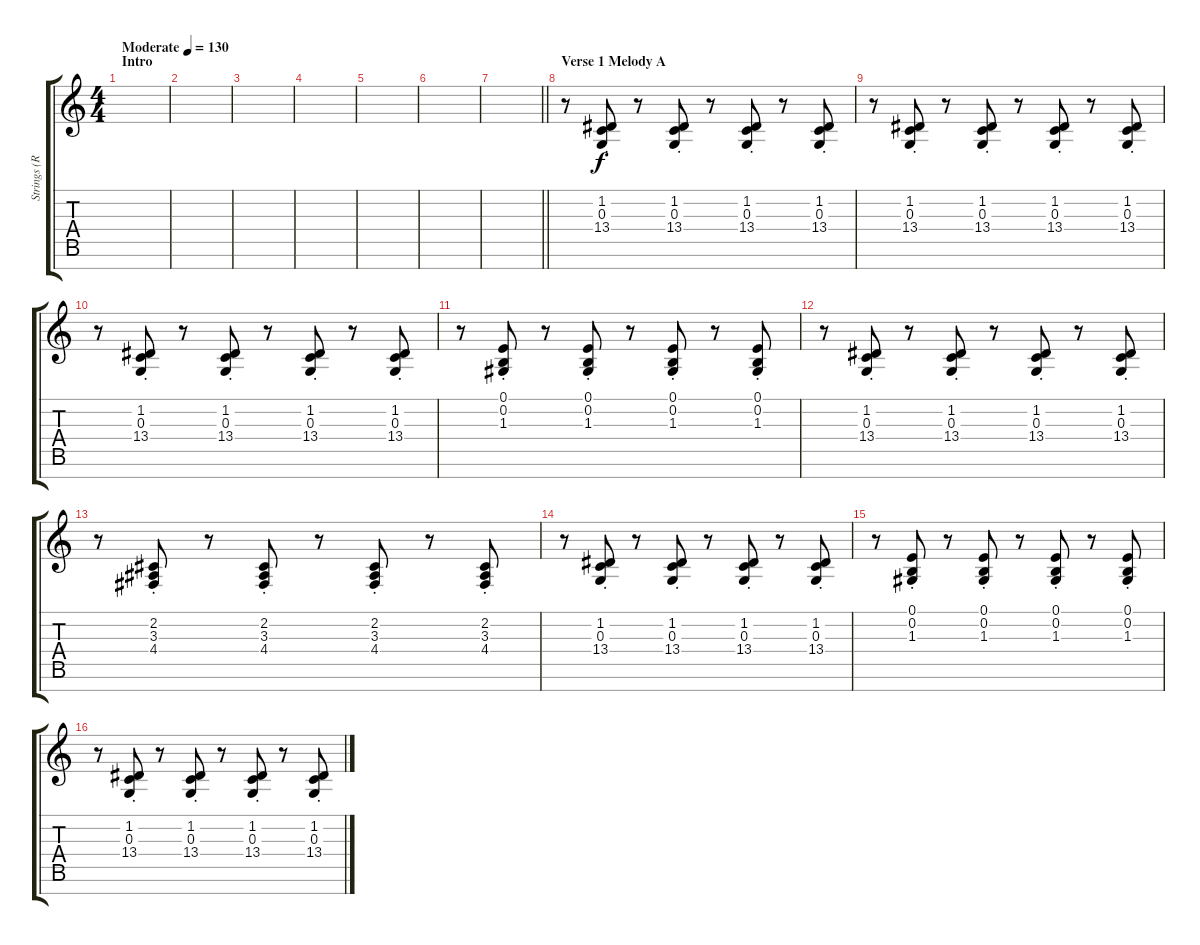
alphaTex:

\track ("Strings (Rhythm)" "Strings (R") {instrument stringensemble1}
\staff {score tabs}
\tuning (E4 B3 G3 D3 A2 E2 B1) {hide}
\ts (4 4)
\section ("" "Intro")
\tempo (130 "Moderate")
\clef g2
\ks c
|
|
|
|
|
|
\barLineRight lightlight
|
\section ("" "Verse 1 Melody A")
r.8 (1.2{st} 0.3{st} 13.4{st}).8 r.8 (1.2{st} 0.3{st} 13.4{st}).8 r.8 (1.2{st} 0.3{st} 13.4{st}).8 r.8 (1.2{st} 0.3{st} 13.4{st}).8 |
r.8 (1.2{st} 0.3{st} 13.4{st}).8 r.8 (1.2{st} 0.3{st} 13.4{st}).8 r.8 (1.2{st} 0.3{st} 13.4{st}).8 r.8 (1.2{st} 0.3{st} 13.4{st}).8 |
r.8 (1.2{st} 0.3{st} 13.4{st}).8 r.8 (1.2{st} 0.3{st} 13.4{st}).8 r.8 (1.2{st} 0.3{st} 13.4{st}).8 r.8 (1.2{st} 0.3{st} 13.4{st}).8 |
r.8 (0.1{st} 0.2{st} 1.3{st}).8 r.8 (0.1{st} 0.2{st} 1.3{st}).8 r.8 (0.1{st} 0.2{st} 1.3{st}).8 r.8 (0.1{st} 0.2{st} 1.3{st}).8 |
r.8 (1.2{st} 0.3{st} 13.4{st}).8 r.8 (1.2{st} 0.3{st} 13.4{st}).8 r.8 (1.2{st} 0.3{st} 13.4{st}).8 r.8 (1.2{st} 0.3{st} 13.4{st}).8 |
r.8 (2.2{st} 3.3{st} 4.4{st}).8 r.8 (2.2{st} 3.3{st} 4.4{st}).8 r.8 (2.2{st} 3.3{st} 4.4{st}).8 r.8 (2.2{st} 3.3{st} 4.4{st}).8 |
r.8 (1.2{st} 0.3{st} 13.4{st}).8 r.8 (1.2{st} 0.3{st} 13.4{st}).8 r.8 (1.2{st} 0.3{st} 13.4{st}).8 r.8 (1.2{st} 0.3{st} 13.4{st}).8 |
r.8 (0.1{st} 0.2{st} 1.3{st}).8 r.8 (0.1{st} 0.2{st} 1.3{st}).8 r.8 (0.1{st} 0.2{st} 1.3{st}).8 r.8 (0.1{st} 0.2{st} 1.3{st}).8 |
r.8 (1.2{st} 0.3{st} 13.4{st}).8 r.8 (1.2{st} 0.3{st} 13.4{st}).8 r.8 (1.2{st} 0.3{st} 13.4{st}).8 r.8 (1.2{st} 0.3{st} 13.4{st}).8
